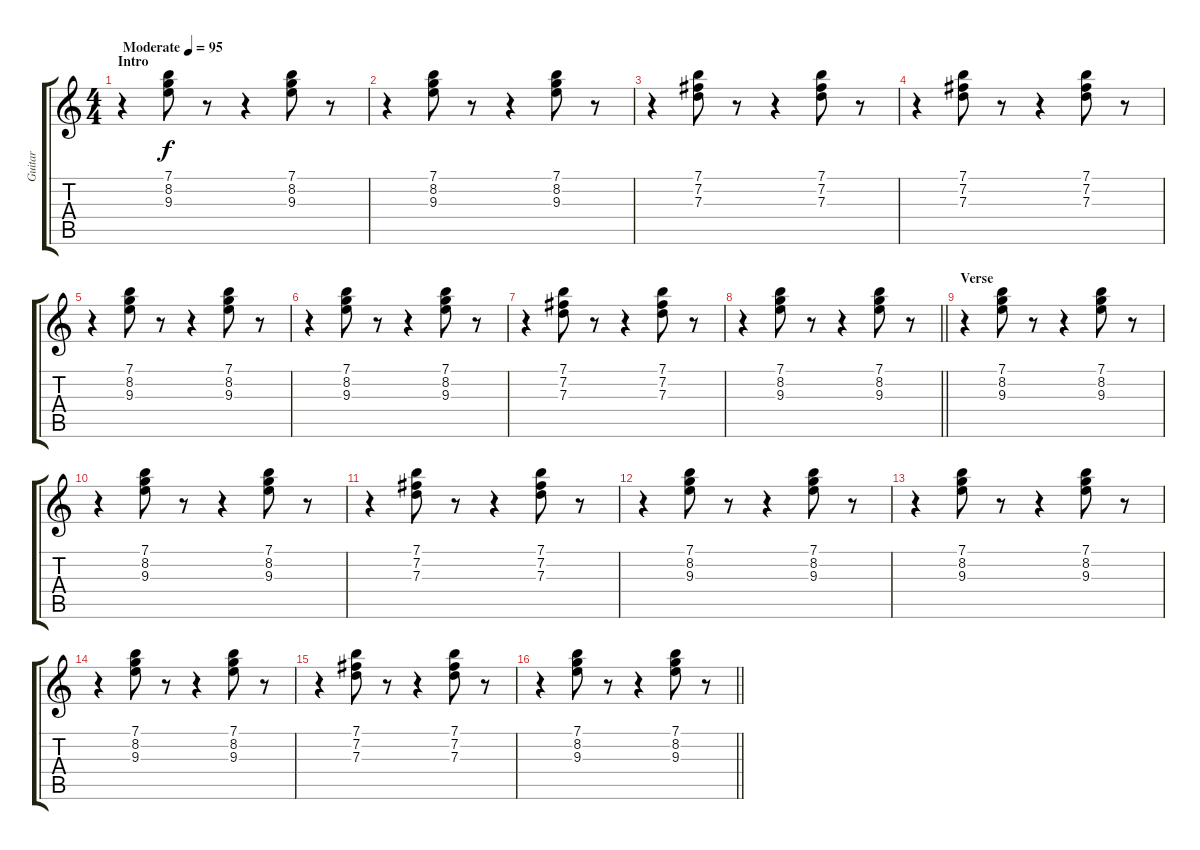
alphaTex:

\track ("Guitar" "Guitar") {instrument distortionguitar}
\staff {score tabs}
\tuning (E4 B3 G3 D3 A2 E2) {hide}
\ts (4 4)
\section ("" "Intro")
\tempo (95 "Moderate")
\clef g2
\ks c
r.4{dy f instrument distortionguitar} (7.1 8.2 9.3).8 r.8 r.4 (7.1 8.2 9.3).8 r.8 |
r.4 (7.1 8.2 9.3).8 r.8 r.4 (7.1 8.2 9.3).8 r.8 |
r.4 (7.1 7.2 7.3).8 r.8 r.4 (7.1 7.2 7.3).8 r.8 |
r.4 (7.1 7.2 7.3).8 r.8 r.4 (7.1 7.2 7.3).8 r.8 |
r.4 (7.1 8.2 9.3).8 r.8 r.4 (7.1 8.2 9.3).8 r.8 |
r.4 (7.1 8.2 9.3).8 r.8 r.4 (7.1 8.2 9.3).8 r.8 |
r.4 (7.1 7.2 7.3).8 r.8 r.4 (7.1 7.2 7.3).8 r.8 |
\barLineRight lightlight
r.4 (7.1 8.2 9.3).8 r.8 r.4 (7.1 8.2 9.3).8 r.8 |
\section ("" "Verse")
r.4 (7.1 8.2 9.3).8 r.8 r.4 (7.1 8.2 9.3).8 r.8 |
r.4 (7.1 8.2 9.3).8 r.8 r.4 (7.1 8.2 9.3).8 r.8 |
r.4 (7.1 7.2 7.3).8 r.8 r.4 (7.1 7.2 7.3).8 r.8 |
r.4 (7.1 8.2 9.3).8 r.8 r.4 (7.1 8.2 9.3).8 r.8 |
r.4 (7.1 8.2 9.3).8 r.8 r.4 (7.1 8.2 9.3).8 r.8 |
r.4 (7.1 8.2 9.3).8 r.8 r.4 (7.1 8.2 9.3).8 r.8 |
r.4 (7.1 7.2 7.3).8 r.8 r.4 (7.1 7.2 7.3).8 r.8 |
\barLineRight lightlight
r.4 (7.1 8.2 9.3).8 r.8 r.4 (7.1 8.2 9.3).8 r.8
